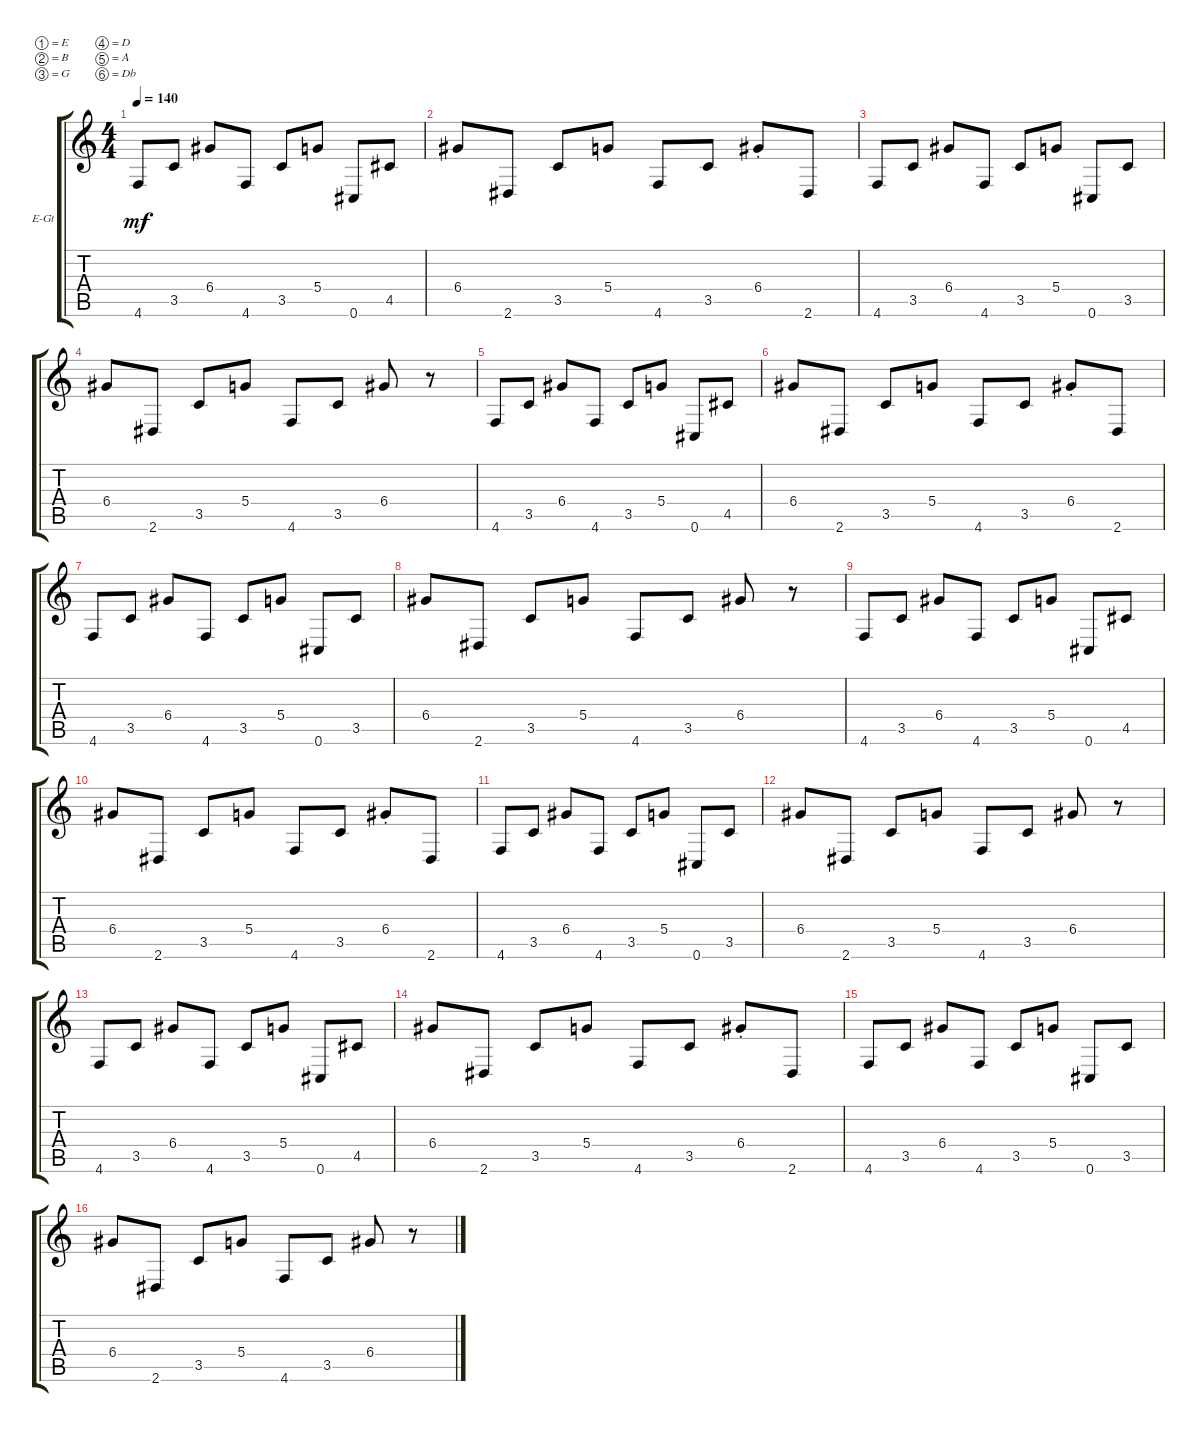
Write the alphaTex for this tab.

\bracketExtendMode groupsimilarinstruments
\firstSystemTrackNameOrientation horizontal
\otherSystemsTrackNameOrientation horizontal
\track ("Electric Guitar" "E-Gt") {instrument overdrivenguitar}
\staff {score tabs}
\tuning (E4 B3 G3 D3 A2 Db2)
\ts (4 4)
\tempo 140
\clef g2
\ks c
4.6.8{dy mf instrument overdrivenguitar} 3.5.8 6.4.8 4.6.8 3.5.8 5.4.8 0.6.8 4.5.8 |
6.4.8 2.6.8 3.5.8 5.4.8 4.6.8 3.5.8 6.4{st}.8 2.6.8 |
4.6.8 3.5.8 6.4.8 4.6.8 3.5.8 5.4.8 0.6.8 3.5.8 |
6.4.8 2.6.8 3.5.8 5.4.8 4.6.8 3.5.8 6.4.8 r.8 |
4.6.8 3.5.8 6.4.8 4.6.8 3.5.8 5.4.8 0.6.8 4.5.8 |
6.4.8 2.6.8 3.5.8 5.4.8 4.6.8 3.5.8 6.4{st}.8 2.6.8 |
4.6.8 3.5.8 6.4.8 4.6.8 3.5.8 5.4.8 0.6.8 3.5.8 |
6.4.8 2.6.8 3.5.8 5.4.8 4.6.8 3.5.8 6.4.8 r.8 |
4.6.8 3.5.8 6.4.8 4.6.8 3.5.8 5.4.8 0.6.8 4.5.8 |
6.4.8 2.6.8 3.5.8 5.4.8 4.6.8 3.5.8 6.4{st}.8 2.6.8 |
4.6.8 3.5.8 6.4.8 4.6.8 3.5.8 5.4.8 0.6.8 3.5.8 |
6.4.8 2.6.8 3.5.8 5.4.8 4.6.8 3.5.8 6.4.8 r.8 |
4.6.8 3.5.8 6.4.8 4.6.8 3.5.8 5.4.8 0.6.8 4.5.8 |
6.4.8 2.6.8 3.5.8 5.4.8 4.6.8 3.5.8 6.4{st}.8 2.6.8 |
4.6.8 3.5.8 6.4.8 4.6.8 3.5.8 5.4.8 0.6.8 3.5.8 |
6.4.8 2.6.8 3.5.8 5.4.8 4.6.8 3.5.8 6.4.8 r.8
